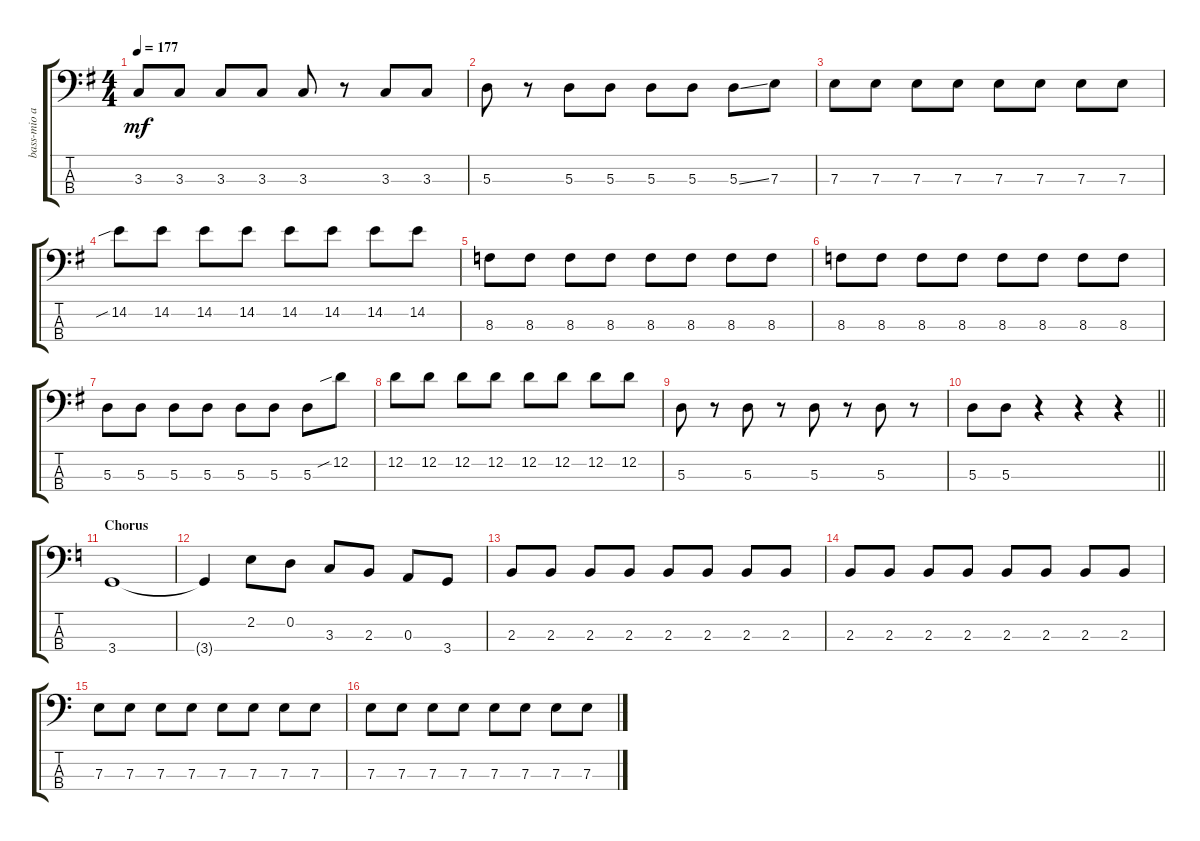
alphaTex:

\track ("bass-mio akiyama" "bass-mio a") {instrument electricbassfinger}
\staff {score tabs}
\tuning (G2 D2 A1 E1) {hide}
\ts (4 4)
\tempo 177
\clef f4
\ks eminor
3.3.8{dy mf} 3.3.8 3.3.8 3.3.8 3.3.8 r.8 3.3.8 3.3.8 |
5.3.8 r.8 5.3.8 5.3.8 5.3.8 5.3.8 5.3{ss}.8 7.3.8 |
7.3.8 7.3.8 7.3.8 7.3.8 7.3.8 7.3.8 7.3.8 7.3.8 |
14.2{sib}.8 14.2.8 14.2.8 14.2.8 14.2.8 14.2.8 14.2.8 14.2.8 |
8.3.8 8.3.8 8.3.8 8.3.8 8.3.8 8.3.8 8.3.8 8.3.8 |
8.3.8 8.3.8 8.3.8 8.3.8 8.3.8 8.3.8 8.3.8 8.3.8 |
5.3.8 5.3.8 5.3.8 5.3.8 5.3.8 5.3.8 5.3.8 12.2{sib}.8 |
12.2.8 12.2.8 12.2.8 12.2.8 12.2.8 12.2.8 12.2.8 12.2.8 |
5.3.8 r.8 5.3.8 r.8 5.3.8 r.8 5.3.8 r.8 |
\barLineRight lightlight
5.3.8 5.3.8 r.4 r.4 r.4 |
\section ("" "Chorus")
\ks c
3.4.1 |
3.4{t}.4 2.2.8 0.2.8 3.3.8 2.3.8 0.3.8 3.4.8 |
2.3.8 2.3.8 2.3.8 2.3.8 2.3.8 2.3.8 2.3.8 2.3.8 |
2.3.8 2.3.8 2.3.8 2.3.8 2.3.8 2.3.8 2.3.8 2.3.8 |
7.3.8 7.3.8 7.3.8 7.3.8 7.3.8 7.3.8 7.3.8 7.3.8 |
7.3.8 7.3.8 7.3.8 7.3.8 7.3.8 7.3.8 7.3.8 7.3.8
